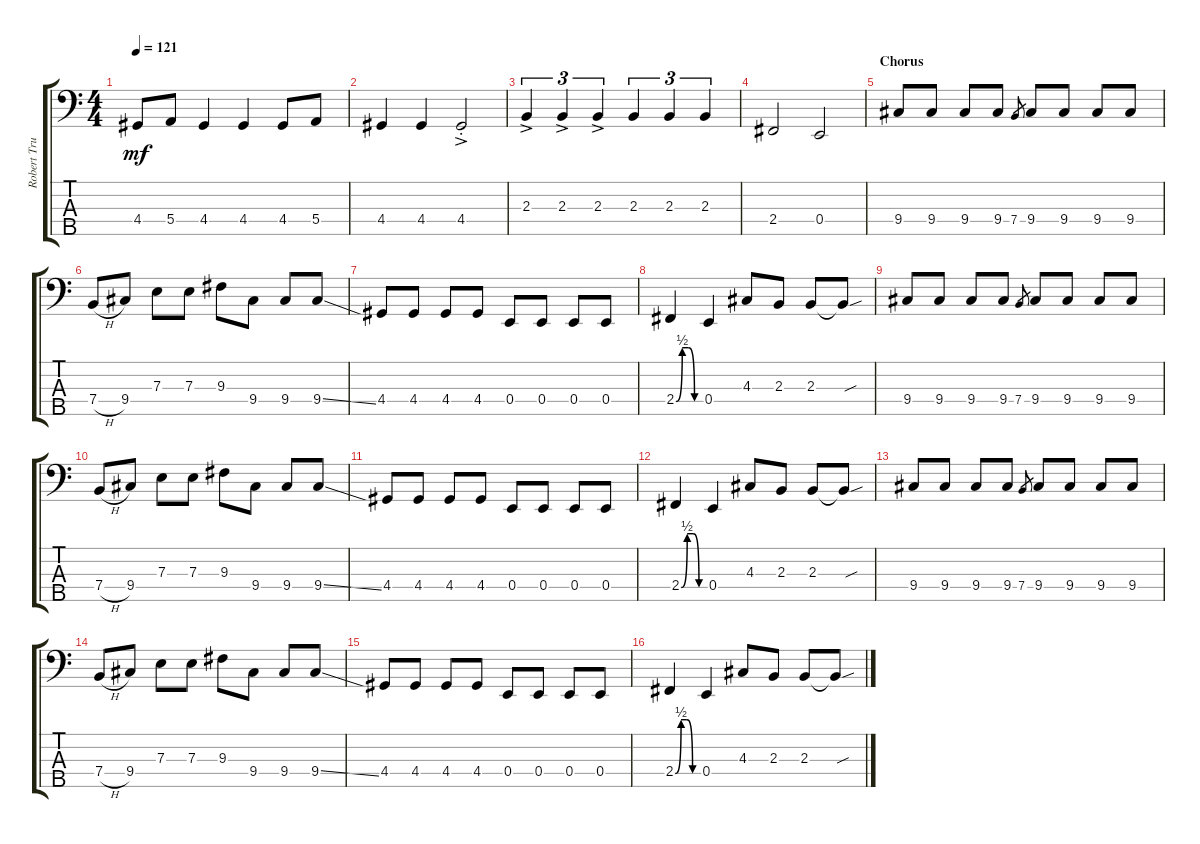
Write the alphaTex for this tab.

\track ("Robert Trujillo" "Robert Tru") {instrument electricbassfinger}
\staff {score tabs}
\tuning (G2 D2 A1 E1 B0) {hide}
\ts (4 4)
\tempo 121
\clef f4
\ks c
4.4.8{dy mf} 5.4.8 4.4.4 4.4.4 4.4.8 5.4.8 |
4.4.4 4.4.4 4.4{ac st}.2 |
2.3{ac}.4{tu (3 2)} 2.3{ac}.4{tu (3 2)} 2.3{ac}.4{tu (3 2)} 2.3.4{tu (3 2)} 2.3.4{tu (3 2)} 2.3.4{tu (3 2)} |
2.4.2 0.4.2 |
\section ("" "Chorus")
9.4.8 9.4.8 9.4.8 9.4.8 7.4.8{gr} 9.4.8 9.4.8 9.4.8 9.4.8 |
7.4{h}.8 9.4.8 7.3.8 7.3.8 9.3.8 9.4.8 9.4.8 9.4{ss}.8 |
4.4.8 4.4.8 4.4.8 4.4.8 0.4.8 0.4.8 0.4.8 0.4.8 |
2.4{be (custom 0 0 15 2 30 2 45 0 60 0)}.4 0.4.4 4.3.8 2.3.8 2.3.8 2.3{sou t}.8 |
9.4.8 9.4.8 9.4.8 9.4.8 7.4.8{gr} 9.4.8 9.4.8 9.4.8 9.4.8 |
7.4{h}.8 9.4.8 7.3.8 7.3.8 9.3.8 9.4.8 9.4.8 9.4{ss}.8 |
4.4.8 4.4.8 4.4.8 4.4.8 0.4.8 0.4.8 0.4.8 0.4.8 |
2.4{be (custom 0 0 15 2 30 2 45 0 60 0)}.4 0.4.4 4.3.8 2.3.8 2.3.8 2.3{sou t}.8 |
9.4.8 9.4.8 9.4.8 9.4.8 7.4.8{gr} 9.4.8 9.4.8 9.4.8 9.4.8 |
7.4{h}.8 9.4.8 7.3.8 7.3.8 9.3.8 9.4.8 9.4.8 9.4{ss}.8 |
4.4.8 4.4.8 4.4.8 4.4.8 0.4.8 0.4.8 0.4.8 0.4.8 |
2.4{be (custom 0 0 15 2 30 2 45 0 60 0)}.4 0.4.4 4.3.8 2.3.8 2.3.8 2.3{sou t}.8
